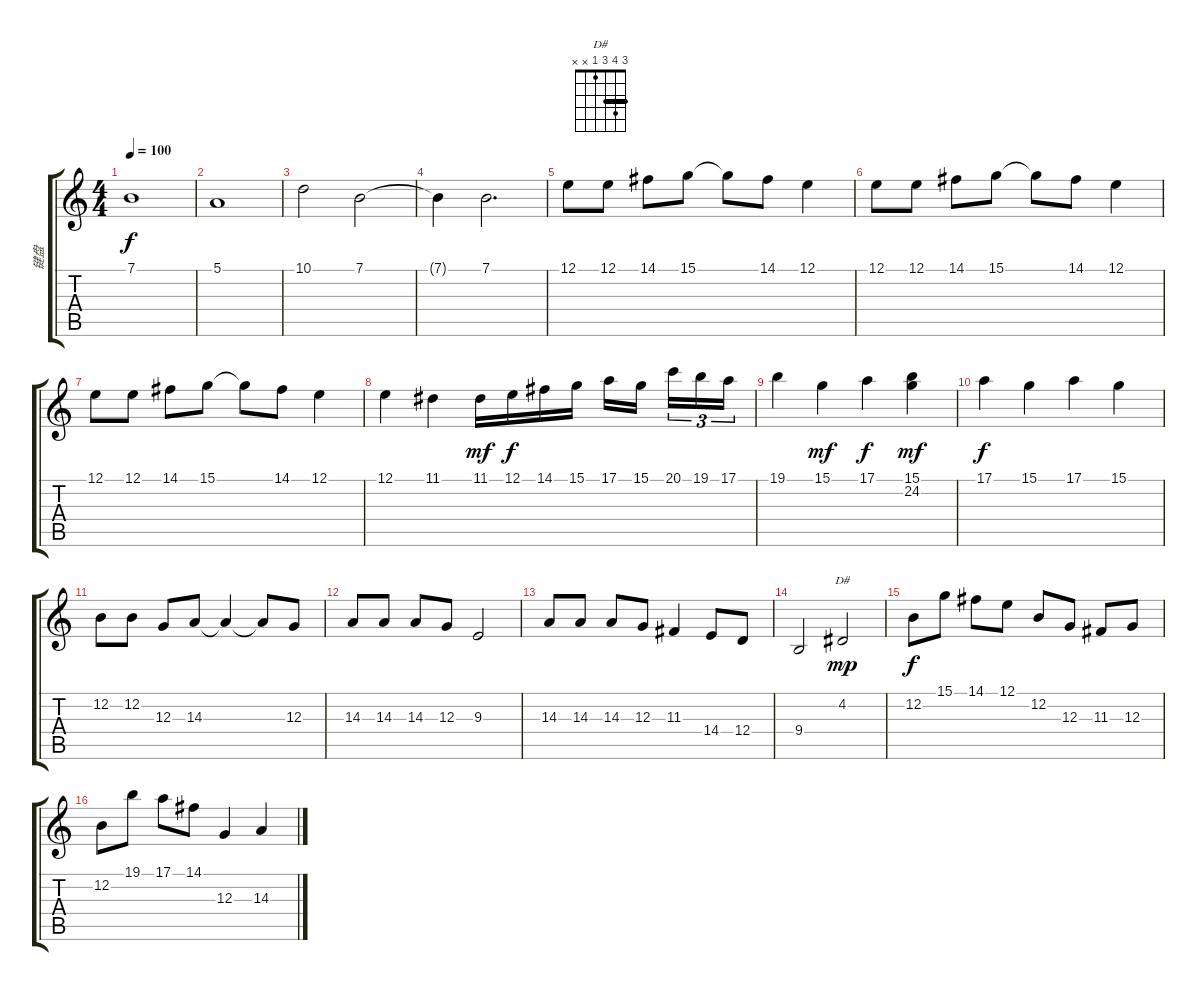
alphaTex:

\track ("键盘" "键盘") {instrument fx5brightness}
\staff {score tabs}
\tuning (E4 B3 G3 D3 A2 E2) {hide}
\chord ("D#" 3 4 3 1 x x) {barre 3}
\ts (4 4)
\tempo 100
\clef g2
\ks c
7.1.1{dy f instrument fx5brightness} |
5.1.1 |
10.1.2 7.1.2 |
7.1{t}.4 7.1.2{d} |
12.1.8 12.1.8 14.1.8 15.1.8 15.1{t}.8 14.1.8 12.1.4 |
12.1.8 12.1.8 14.1.8 15.1.8 15.1{t}.8 14.1.8 12.1.4 |
12.1.8 12.1.8 14.1.8 15.1.8 15.1{t}.8 14.1.8 12.1.4 |
12.1.4 11.1.4 11.1.16{dy mf} 12.1.16{dy f} 14.1.16 15.1.16 17.1.16 15.1.16{beam splitsecondary} 20.1.16{tu (3 2)} 19.1.16{tu (3 2)} 17.1.16{tu (3 2)} |
19.1.4 15.1.4{dy mf} 17.1.4{dy f} (15.1 24.2).4{dy mf} |
17.1.4{dy f} 15.1.4 17.1.4 15.1.4 |
12.2.8 12.2.8 12.3.8 14.3.8 14.3{t}.4 14.3{t}.8 12.3.8 |
14.3.8 14.3.8 14.3.8 12.3.8 9.3.2 |
14.3.8 14.3.8 14.3.8 12.3.8{txt ""} 11.3.4 14.4.8 12.4.8 |
9.4.2 4.2.2{ch "D#" dy mp} |
12.2.8{dy f} 15.1.8 14.1.8 12.1.8 12.2.8 12.3.8 11.3.8 12.3.8 |
12.2.8 19.1.8 17.1.8 14.1.8 12.3.4 14.3.4
